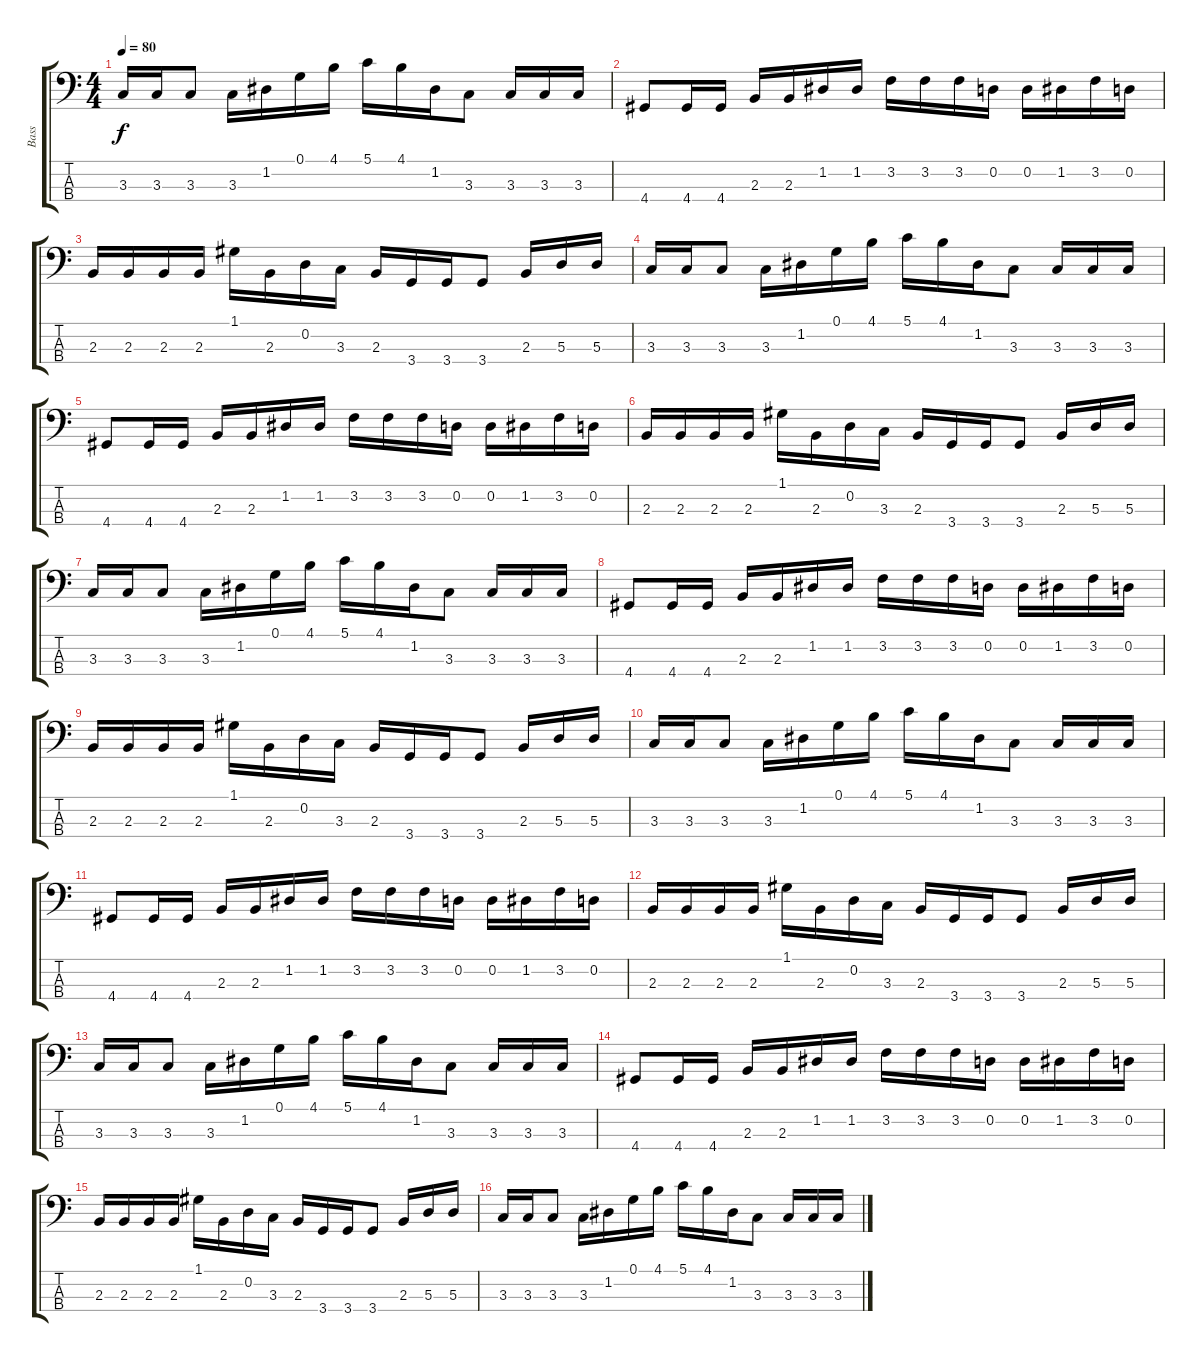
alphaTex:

\track ("Bass" "Bass") {instrument electricbassfinger}
\staff {score tabs}
\tuning (G2 D2 A1 E1) {hide}
\ts (4 4)
\tempo 80
\clef f4
\ks c
3.3.16{dy f instrument electricbassfinger} 3.3.16 3.3.8 3.3.16 1.2.16 0.1.16 4.1.16 5.1.16 4.1.16 1.2.16 3.3.8 3.3.16 3.3.16 3.3.16 |
4.4.8 4.4.16 4.4.16 2.3.16 2.3.16 1.2.16 1.2.16 3.2.16 3.2.16 3.2.16 0.2.16 0.2.16 1.2.16 3.2.16 0.2.16 |
2.3.16 2.3.16 2.3.16 2.3.16 1.1.16 2.3.16 0.2.16 3.3.16 2.3.16 3.4.16 3.4.16 3.4.8 2.3.16 5.3.16 5.3.16 |
3.3.16 3.3.16 3.3.8 3.3.16 1.2.16 0.1.16 4.1.16 5.1.16 4.1.16 1.2.16 3.3.8 3.3.16 3.3.16 3.3.16 |
4.4.8 4.4.16 4.4.16 2.3.16 2.3.16 1.2.16 1.2.16 3.2.16 3.2.16 3.2.16 0.2.16 0.2.16 1.2.16 3.2.16 0.2.16 |
2.3.16 2.3.16 2.3.16 2.3.16 1.1.16 2.3.16 0.2.16 3.3.16 2.3.16 3.4.16 3.4.16 3.4.8 2.3.16 5.3.16 5.3.16 |
3.3.16 3.3.16 3.3.8 3.3.16 1.2.16 0.1.16 4.1.16 5.1.16 4.1.16 1.2.16 3.3.8 3.3.16 3.3.16 3.3.16 |
4.4.8 4.4.16 4.4.16 2.3.16 2.3.16 1.2.16 1.2.16 3.2.16 3.2.16 3.2.16 0.2.16 0.2.16 1.2.16 3.2.16 0.2.16 |
2.3.16 2.3.16 2.3.16 2.3.16 1.1.16 2.3.16 0.2.16 3.3.16 2.3.16 3.4.16 3.4.16 3.4.8 2.3.16 5.3.16 5.3.16 |
3.3.16 3.3.16 3.3.8 3.3.16 1.2.16 0.1.16 4.1.16 5.1.16 4.1.16 1.2.16 3.3.8 3.3.16 3.3.16 3.3.16 |
4.4.8 4.4.16 4.4.16 2.3.16 2.3.16 1.2.16 1.2.16 3.2.16 3.2.16 3.2.16 0.2.16 0.2.16 1.2.16 3.2.16 0.2.16 |
2.3.16 2.3.16 2.3.16 2.3.16 1.1.16 2.3.16 0.2.16 3.3.16 2.3.16 3.4.16 3.4.16 3.4.8 2.3.16 5.3.16 5.3.16 |
3.3.16 3.3.16 3.3.8 3.3.16 1.2.16 0.1.16 4.1.16 5.1.16 4.1.16 1.2.16 3.3.8 3.3.16 3.3.16 3.3.16 |
4.4.8 4.4.16 4.4.16 2.3.16 2.3.16 1.2.16 1.2.16 3.2.16 3.2.16 3.2.16 0.2.16 0.2.16 1.2.16 3.2.16 0.2.16 |
2.3.16 2.3.16 2.3.16 2.3.16 1.1.16 2.3.16 0.2.16 3.3.16 2.3.16 3.4.16 3.4.16 3.4.8 2.3.16 5.3.16 5.3.16 |
3.3.16 3.3.16 3.3.8 3.3.16 1.2.16 0.1.16 4.1.16 5.1.16 4.1.16 1.2.16 3.3.8 3.3.16 3.3.16 3.3.16
